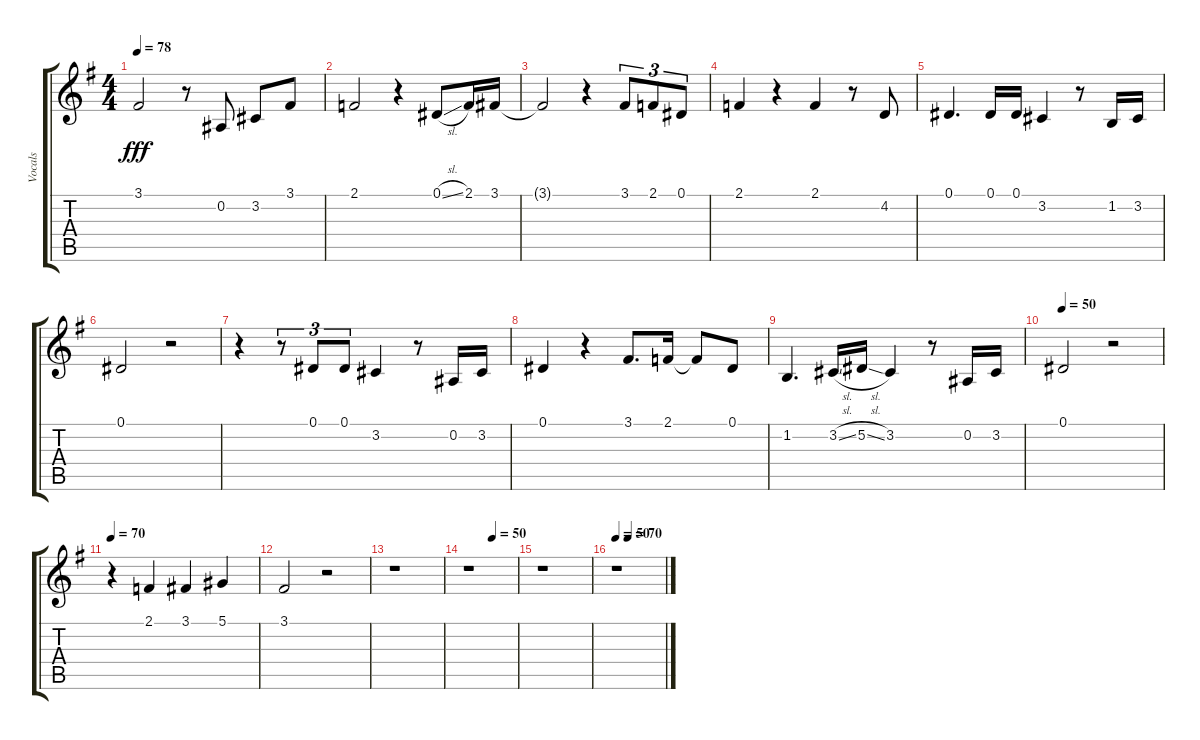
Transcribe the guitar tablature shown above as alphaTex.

\track ("Vocals" "Vocals") {instrument voiceoohs}
\staff {score tabs}
\tuning (Eb4 Bb3 Gb3 Db3 Ab2 Eb2) {hide}
\ts (4 4)
\tempo 78
\clef g2
\ks g
3.1{t}.2{dy fff} r.8 0.2.8 3.2.8 3.1.8 |
2.1.2 r.4 0.1{sl}.8 2.1.16 3.1.16 |
3.1{t}.2 r.4 3.1.8{tu (3 2)} 2.1.8{tu (3 2)} 0.1.8{tu (3 2)} |
2.1.4 r.4 2.1.4 r.8 4.2.8 |
0.1.4{d} 0.1.16 0.1.16 3.2.4 r.8 1.2.16 3.2.16 |
0.1.2 r.2 |
r.4 r.8{tu (3 2)} 0.1.8{tu (3 2)} 0.1.8{tu (3 2)} 3.2.4 r.8 0.2.16 3.2.16 |
0.1.4 r.4 3.1.8{d} 2.1.16 2.1{t}.8 0.1.8 |
1.2.4{d} 3.2{sl}.16 5.2{sl}.16 3.2.4 r.8 0.2.16 3.2.16 |
\tempo 50
0.1.2 r.2 |
\tempo 70
r.4 2.1.4 3.1.4 5.1.4 |
3.1.2 r.2 |
r.1 |
\tempo (50 0.5)
r.1 |
r.1 |
\tempo 50
\tempo (70 0.25)
r.1
